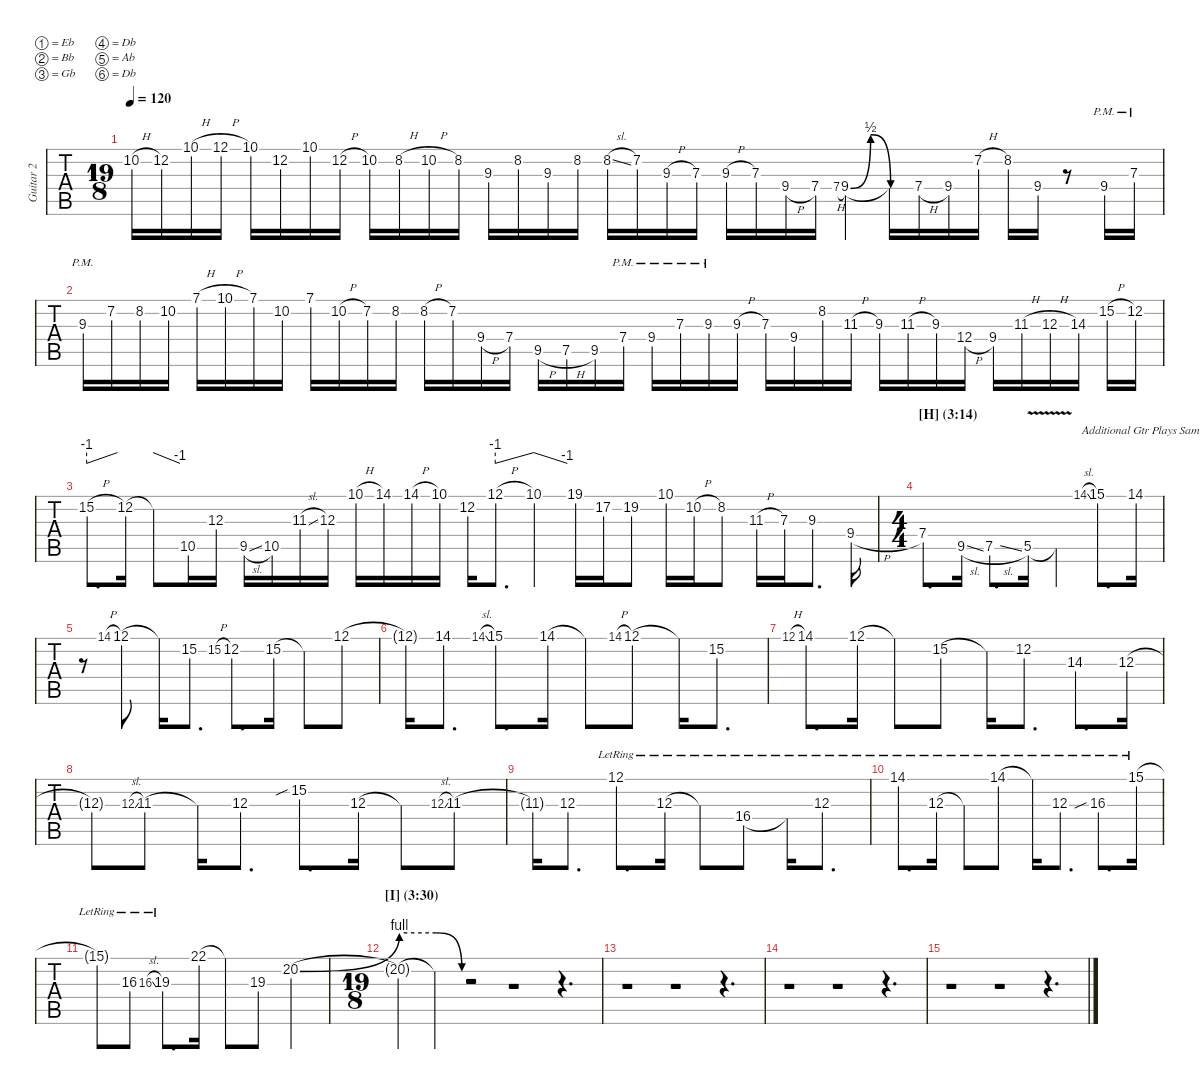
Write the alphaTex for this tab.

\defaultSystemsLayout 4
\hideDynamics
\bracketExtendMode nobrackets
\multiTrackTrackNamePolicy allsystems
\firstSystemTrackNameMode fullname
\otherSystemsTrackNameMode fullname
\otherSystemsTrackNameOrientation horizontal
\track ("Guitar 2" "Guitar 2") {instrument overdrivenguitar}
\staff {tabs}
\tuning (Eb4 Bb3 Gb3 Db3 Ab2 Db2)
\ts (19 8)
\scale
1.04224
\tempo 120
\accidentals auto
\clef g2
\ottava regular
\simile none
\ks aminor
10.2{h acc x}.16{dy mf} 12.2{acc x}.16 10.1{h acc x}.16 12.1{h acc x}.16 10.1{acc x}.16 12.2{acc x}.16 10.1{acc x}.16 12.2{h acc x}.16 10.2{acc x}.16 8.2{h acc x}.16 10.2{h acc x}.16 8.2{acc x}.16 9.3{acc x}.16 8.2{acc x}.16 9.3{acc x}.16 8.2{acc x}.16 8.2{sl acc x}.16 7.2{acc #}.16 9.3{h acc x}.16 7.3{acc x}.16 9.3{h acc x}.16 7.3{acc x}.16 9.4{h acc x}.16 7.4{acc x}.16 7.4{h acc x}.8{gr onbeat} 9.4{be (bendrelease 31.2 0 35.4 2 44.4 2 49.199999999999996 0) acc x}.4 9.4{be (hold 0 0 60 0) t acc x}.16 7.4{h acc x}.16 9.4{acc x}.16 7.2{h acc #}.16 8.2{acc x}.16 9.4{acc x}.16 r.8 9.4{pm acc x}.16 7.3{pm acc x}.16 |
\scale
0.955992 9.3{pm acc x}.16 7.2{acc #}.16 8.2{acc x}.16 10.2{acc x}.16 7.1{h acc x}.16 10.1{h acc x}.16 7.1{acc x}.16 10.2{acc x}.16 7.1{acc x}.16 10.2{h acc x}.16 7.2{acc #}.16 8.2{acc x}.16 8.2{h acc x}.16 7.2{acc #}.16 9.4{h acc x}.16 7.4{acc x}.16 9.5{h acc #}.16 7.5{h acc x}.16 9.5{acc #}.16 7.4{pm acc x}.16 9.4{pm acc x}.16 7.3{pm acc x}.16 9.3{pm acc x}.16 9.3{h acc x}.16 7.3{acc x}.16 9.4{acc x}.16 8.2{acc x}.16 11.3{h acc #}.16 9.3{acc x}.16 11.3{h acc #}.16 9.3{acc x}.16 12.4{h acc x}.16 9.4{acc x}.16 11.3{h acc #}.16 12.3{h acc x}.16 14.3{acc x}.16 15.2{h acc x}.16 12.2{acc x}.16 |
\scale
0.971335 15.2{h acc x}.8{d tbe (predivedive default 0 -4 17.4 0)} 12.2{acc x}.16 12.2{t acc x}.8{tbe (dive default 29.4 0 60 -4)} 10.5{acc x}.16 12.3{acc x}.16 9.5{sl acc #}.16 10.5{acc x}.16 11.3{sl acc #}.16 12.3{acc x}.16 10.1{h acc x}.16 14.1{acc #}.16 14.1{h acc #}.16 10.1{acc x}.16 12.2{acc x}.16 12.1{h acc x}.8{d tbe (predivedive default 0 -4 17.4 0)} 10.1{acc x}.4{tbe (dive default 44.4 0 59.4 -4)} 19.1{acc x}.16 17.2{acc x}.16 19.2{acc #}.8 10.1{acc x}.16 10.2{h acc x}.16 8.2{acc x}.8 11.3{h acc #}.16 7.3{acc x}.16 9.3{acc x}.8{d} 9.4{h acc x}.16 |
\ts (4 4)
\beaming (8 2 2 2 2)
\section ("H" "(3:14)")
\scale
1.02365 7.4{acc x}.8{d} 9.5{sl acc #}.16 7.5{sl acc x}.8{d} 5.5{v acc x}.16 5.5{v t acc x}.4 14.1{sl acc #}.8{txt "Additional Gtr Plays Same Part An Octave Below Until Section I" gr onbeat} 15.1{acc x}.8{d} 14.1{acc #}.16 |
\scale
0.976355 r.8 14.1{h acc #}.8{gr onbeat} 12.1{acc x}.8 12.1{t acc x}.16 15.2{acc x}.8{d} 15.2{h acc x}.8{gr onbeat} 12.2{acc x}.8{d} 15.2{acc x}.16 15.2{t acc x}.8 12.1{acc x}.8 |
\scale
1.024 12.1{t acc x}.16 14.1{acc #}.8{d} 14.1{sl acc #}.8{gr onbeat} 15.1{acc x}.8{d} 14.1{acc #}.16 14.1{t acc #}.8 14.1{h acc #}.8{gr onbeat} 12.1{acc x}.8 12.1{t acc x}.16 15.2{acc x}.8{d} |
\scale
0.976004 12.1{h acc x}.8{gr onbeat} 14.1{acc #}.8{d} 12.1{acc x}.16 12.1{t acc x}.8 15.2{acc x}.8 15.2{t acc x}.16 12.2{acc x}.8{d} 14.3{acc x}.8{d} 12.3{acc x}.16 |
\scale
1.01982 12.3{t acc x}.8 12.3{sl acc x}.8{gr onbeat} 11.3{acc #}.8 11.3{t acc #}.16 12.3{acc x}.8{d} 15.2{sib acc x}.8{d} 12.3{acc x}.16 12.3{t acc x}.8 12.3{sl acc x}.8{gr onbeat} 11.3{acc #}.8 |
\scale
0.980182 11.3{t acc #}.16 12.3{acc x}.8{d} 12.1{lr acc x}.8{d} 12.3{lr acc x}.16 12.3{lr t acc x}.8 16.4{lr acc #}.8 16.4{lr t acc #}.16 12.3{lr acc x}.8{d} |
\scale
1.01864 14.1{lr acc #}.8{d} 12.3{lr acc x}.16 12.3{lr t acc x}.8 14.1{lr acc #}.8 14.1{lr t acc #}.16 12.3{lr acc x}.8{d} 16.3{sib lr acc x}.8{d} 15.1{lr acc x}.16 |
\scale
0.981357 15.1{lr t acc x}.8 16.3{lr acc x}.8 16.3{sl lr acc x}.8{gr onbeat} 19.3{lr acc x}.8{d} 22.1{acc x}.16 22.1{t acc x}.8 19.3{acc x}.8 20.2{be (bend 0 0 15 4) acc x}.4 |
\ts (19 8)
\beaming (8 2 2 2 2 2 2 2 2 3)
\section ("I" "(3:30)")
\scale
1.02569 20.2{be (hold 0 4 60 4) t}.4 20.2{be (release 0 4 59.4 0) t}.4 r.2 r.1 r.4{d} |
\scale
0.974309 r.1 r.1 r.4{d} |
\scale
1.02258 r.1 r.1 r.4{d} |
\scale
0.977425 r.1 r.1 r.4{d}
